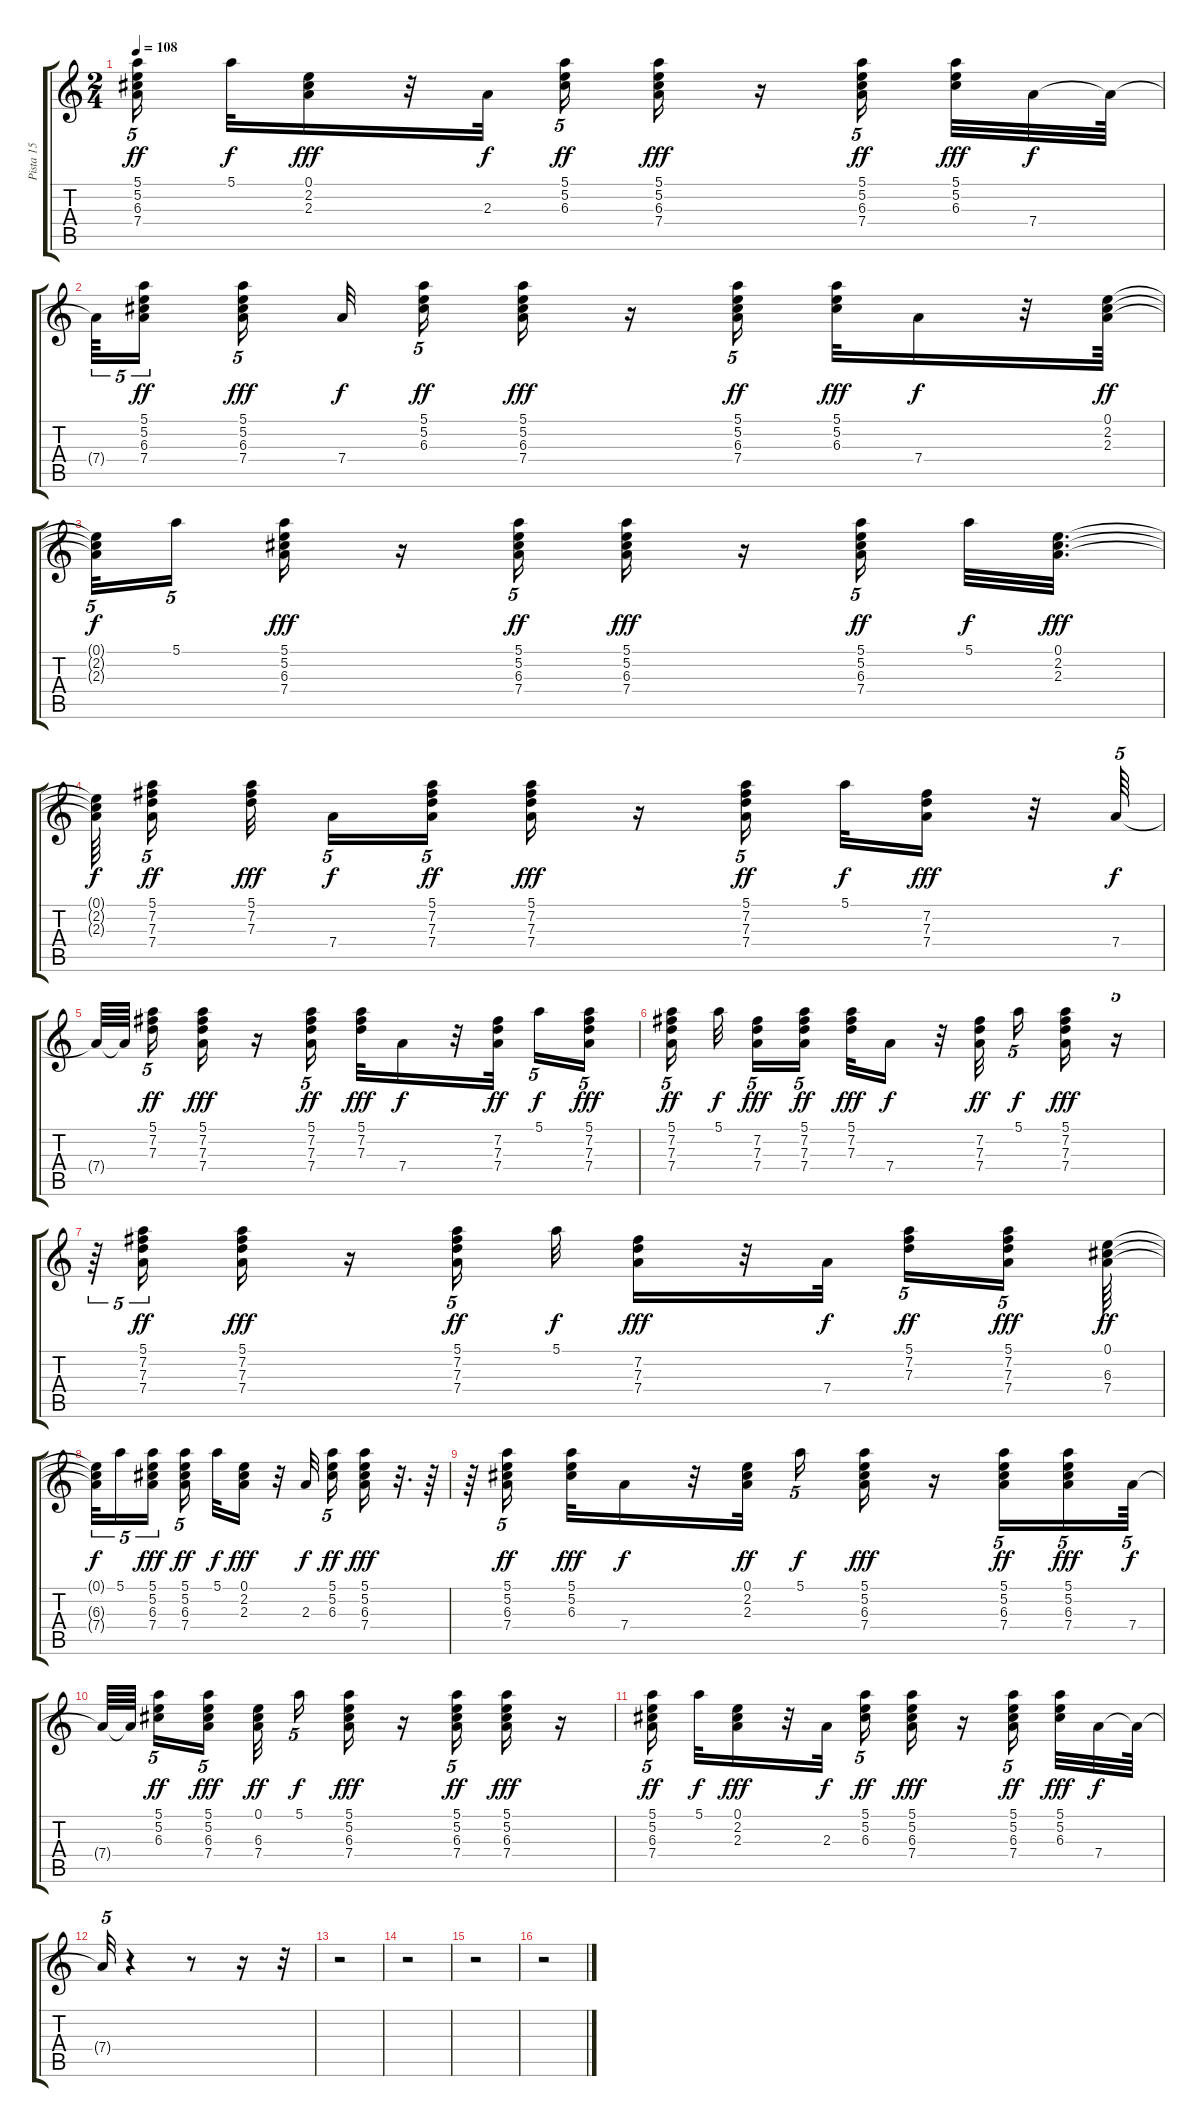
\track ("Pista 15" "Pista 15") {instrument electricguitarclean}
\staff {score tabs}
\tuning (E4 B3 G3 D3 A2 E2) {hide}
\ts (2 4)
\tempo 108
\clef g2
\ks c
(5.1 5.2 6.3 7.4).16{tu (5 4) dy ff} 5.1.32{dy f} (0.1 2.2 2.3).16{dy fff} r.32 2.3.32{dy f} (5.1 5.2 6.3).16{tu (5 4) dy ff} (5.1 5.2 6.3 7.4).16{dy fff} r.16 (5.1 5.2 6.3 7.4).16{tu (5 4) dy ff} (5.1 5.2 6.3).32{dy fff} 7.4.32{dy f} 7.4{t}.64 |
7.4{t}.64{tu (5 4)} (5.1 5.2 6.3 7.4).16{tu (5 4) dy ff} (5.1 5.2 6.3 7.4).16{tu (5 4) dy fff} 7.4.32{dy f} (5.1 5.2 6.3).16{tu (5 4) dy ff} (5.1 5.2 6.3 7.4).16{dy fff} r.16 (5.1 5.2 6.3 7.4).16{tu (5 4) dy ff} (5.1 5.2 6.3).32{dy fff} 7.4.16{dy f} r.32 (0.1 2.2 2.3).64{dy ff} |
(0.1{t} 2.2{t} 2.3{t}).32{tu (5 4) dy f} 5.1.16{tu (5 4)} (5.1 5.2 6.3 7.4).16{dy fff} r.16 (5.1 5.2 6.3 7.4).16{tu (5 4) dy ff} (5.1 5.2 6.3 7.4).16{dy fff} r.16 (5.1 5.2 6.3 7.4).16{tu (5 4) dy ff} 5.1.32{dy f} (0.1 2.2 2.3).32{d dy fff} |
(0.1{t} 2.2{t} 2.3{t}).64{dy f} (5.1 7.2 7.3 7.4).16{tu (5 4) dy ff} (5.1 7.2 7.3).32{dy fff} 7.4.16{tu (5 4) dy f} (5.1 7.2 7.3 7.4).16{tu (5 4) dy ff} (5.1 7.2 7.3 7.4).16{dy fff} r.16 (5.1 7.2 7.3 7.4).16{tu (5 4) dy ff} 5.1.32{dy f} (7.2 7.3 7.4).16{dy fff} r.32 7.4.64{tu (5 4) dy f} |
7.4{t}.64 7.4{t}.64 (5.1 7.2 7.3).16{tu (5 4) dy ff} (5.1 7.2 7.3 7.4).16{dy fff} r.16 (5.1 7.2 7.3 7.4).16{tu (5 4) dy ff} (5.1 7.2 7.3).32{dy fff} 7.4.16{dy f} r.32 (7.2 7.3 7.4).32{dy ff} 5.1.16{tu (5 4) dy f} (5.1 7.2 7.3 7.4).16{tu (5 4) dy fff} |
(5.1 7.2 7.3 7.4).16{tu (5 4) dy ff} 5.1.32{dy f} (7.2 7.3 7.4).16{tu (5 4) dy fff} (5.1 7.2 7.3 7.4).16{tu (5 4) dy ff} (5.1 7.2 7.3).32{dy fff} 7.4.16{dy f} r.32 (7.2 7.3 7.4).32{dy ff} 5.1.16{tu (5 4) dy f} (5.1 7.2 7.3 7.4).16{dy fff} r.16{tu (5 4)} |
r.64{tu (5 4)} (5.1 7.2 7.3 7.4).16{tu (5 4) dy ff} (5.1 7.2 7.3 7.4).16{dy fff} r.16 (5.1 7.2 7.3 7.4).16{tu (5 4) dy ff} 5.1.32{dy f} (7.2 7.3 7.4).16{dy fff} r.32 7.4.32{dy f} (5.1 7.2 7.3).16{tu (5 4) dy ff} (5.1 7.2 7.3 7.4).16{tu (5 4) dy fff} (0.1 6.3 7.4).64{dy ff} |
(0.1{t} 6.3{t} 7.4{t}).32{tu (5 4) dy f} 5.1.16{tu (5 4)} (5.1 5.2 6.3 7.4).16{tu (5 4) dy fff} (5.1 5.2 6.3 7.4).16{tu (5 4) dy ff} 5.1.32{dy f} (0.1 2.2 2.3).16{dy fff} r.32 2.3.32{dy f} (5.1 5.2 6.3).16{tu (5 4) dy ff} (5.1 5.2 6.3 7.4).16{dy fff} r.32{d} r.64 |
r.64 (5.1 5.2 6.3 7.4).16{tu (5 4) dy ff} (5.1 5.2 6.3).32{dy fff} 7.4.16{dy f} r.32 (0.1 2.2 2.3).32{dy ff} 5.1.16{tu (5 4) dy f} (5.1 5.2 6.3 7.4).16{dy fff} r.16 (5.1 5.2 6.3 7.4).16{tu (5 4) dy ff} (5.1 5.2 6.3 7.4).16{tu (5 4) dy fff} 7.4.64{tu (5 4) dy f} |
7.4{t}.64 7.4{t}.64 (5.1 5.2 6.3).16{tu (5 4) dy ff} (5.1 5.2 6.3 7.4).16{tu (5 4) dy fff} (0.1 6.3 7.4).32{dy ff} 5.1.16{tu (5 4) dy f} (5.1 5.2 6.3 7.4).16{dy fff} r.16 (5.1 5.2 6.3 7.4).16{tu (5 4) dy ff} (5.1 5.2 6.3 7.4).16{dy fff} r.16 |
(5.1 5.2 6.3 7.4).16{tu (5 4) dy ff} 5.1.32{dy f} (0.1 2.2 2.3).16{dy fff} r.32 2.3.32{dy f} (5.1 5.2 6.3).16{tu (5 4) dy ff} (5.1 5.2 6.3 7.4).16{dy fff} r.16 (5.1 5.2 6.3 7.4).16{tu (5 4) dy ff} (5.1 5.2 6.3).32{dy fff} 7.4.32{dy f} 7.4{t}.64 |
7.4{t}.32{tu (5 4)} r.4 r.8 r.16 r.32 |
r.2 |
r.2 |
r.2 |
r.2
